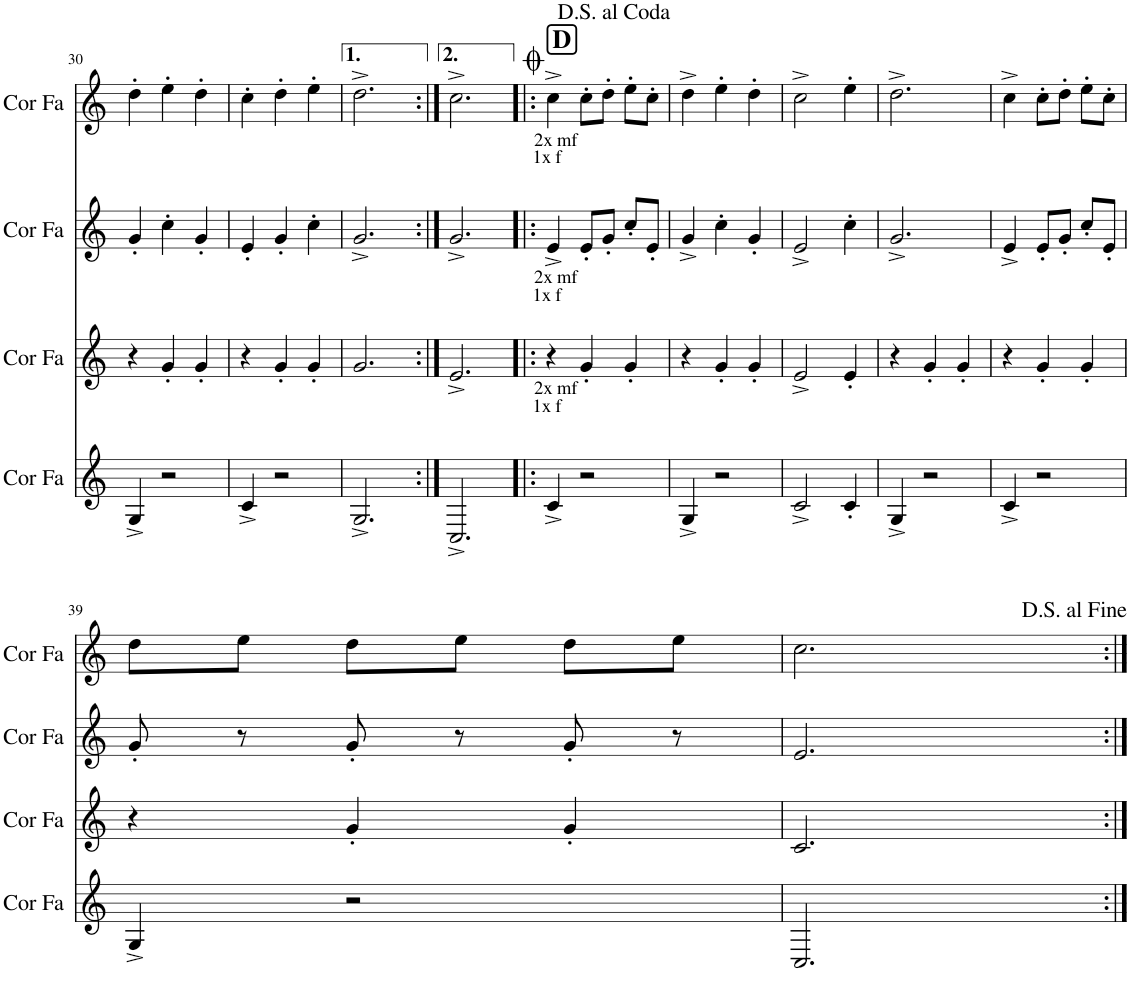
**kern	**kern	**kern	**kern
*part4	*part3	*part2	*part1
*staff4	*staff3	*staff2	*staff1
*I"Cor en Fa	*I"Cor en Fa	*I"Cor en Fa	*I"Cor en Fa
*I'Cor Fa	*I'Cor Fa	*I'Cor Fa	*I'Cor Fa
!!LO:PB:g=z
*clefG2	*clefG2	*clefG2	*clefG2
*Trd4c7	*Trd4c7	*Trd4c7	*Trd4c7
*k[]	*k[]	*k[]	*k[]
*M3/4	*M3/4	*M3/4	*M3/4
=30	=30	=30	=30
4G^/	4r	4g'/	4dd'\
2r	4g'/	4cc'\	4ee'\
.	4g'/	4g'/	4dd'\
=31	=31	=31	=31
4c^/	4r	4e'/	4cc'\
2r	4g'/	4g'/	4dd'\
.	4g'/	4cc'\	4ee'\
=32	=32	=32	=32
2.G^/	2.g/	2.g^/	2.dd^\
=33:|!	=33:|!	=33:|!	=33:|!
2.C^/	2.e^/	2.g^/	2.cc^\
!!LO:REH:place=s1:a:B:cj:fs=14:t=D
=34!|:	=34!|:	=34!|:	=34!|:
!	!	!LO:TX:a:t=1x f	!
!	!	!LO:TX:a:t=2x mf	!
!	!LO:TX:a:t=1x f	!	!
!	!LO:TX:a:t=2x mf	!	!
!LO:TX:a:t=1x f	!	!	!
!LO:TX:a:t=2x mf	!	!	!
4c^/	4r	4e^/	4cc^\
2r	4g'/	8e'/L	8cc'\L
.	.	8g'/J	8dd'\J
.	4g'/	8cc'/L	8ee'\L
.	.	8e'/J	8cc'\J
=35	=35	=35	=35
4G^/	4r	4g^/	4dd^\
2r	4g'/	4cc'\	4ee'\
.	4g'/	4g'/	4dd'\
=36	=36	=36	=36
2c^/	2e^/	2e^/	2cc^\
4c'/	4e'/	4cc'\	4ee'\
=37	=37	=37	=37
4G^/	4r	2.g^/	2.dd^\
2r	4g'/	.	.
.	4g'/	.	.
=38	=38	=38	=38
4c^/	4r	4e^/	4cc^\
2r	4g'/	8e'/L	8cc'\L
.	.	8g'/J	8dd'\J
.	4g'/	8cc'/L	8ee'\L
.	.	8e'/J	8cc'\J
!!LO:LB:g=z
=39	=39	=39	=39
4G^/	4r	8g'/	8dd\L
.	.	8r	8ee\J
2r	4g'/	8g'/	8dd\L
.	.	8r	8ee\J
.	4g'/	8g'/	8dd\L
.	.	8r	8ee\J
=40	=40	=40	=40
2.C/	2.c/	2.e/	2.cc\
=:|!	=:|!	=:|!	=:|!
*-	*-	*-	*-
